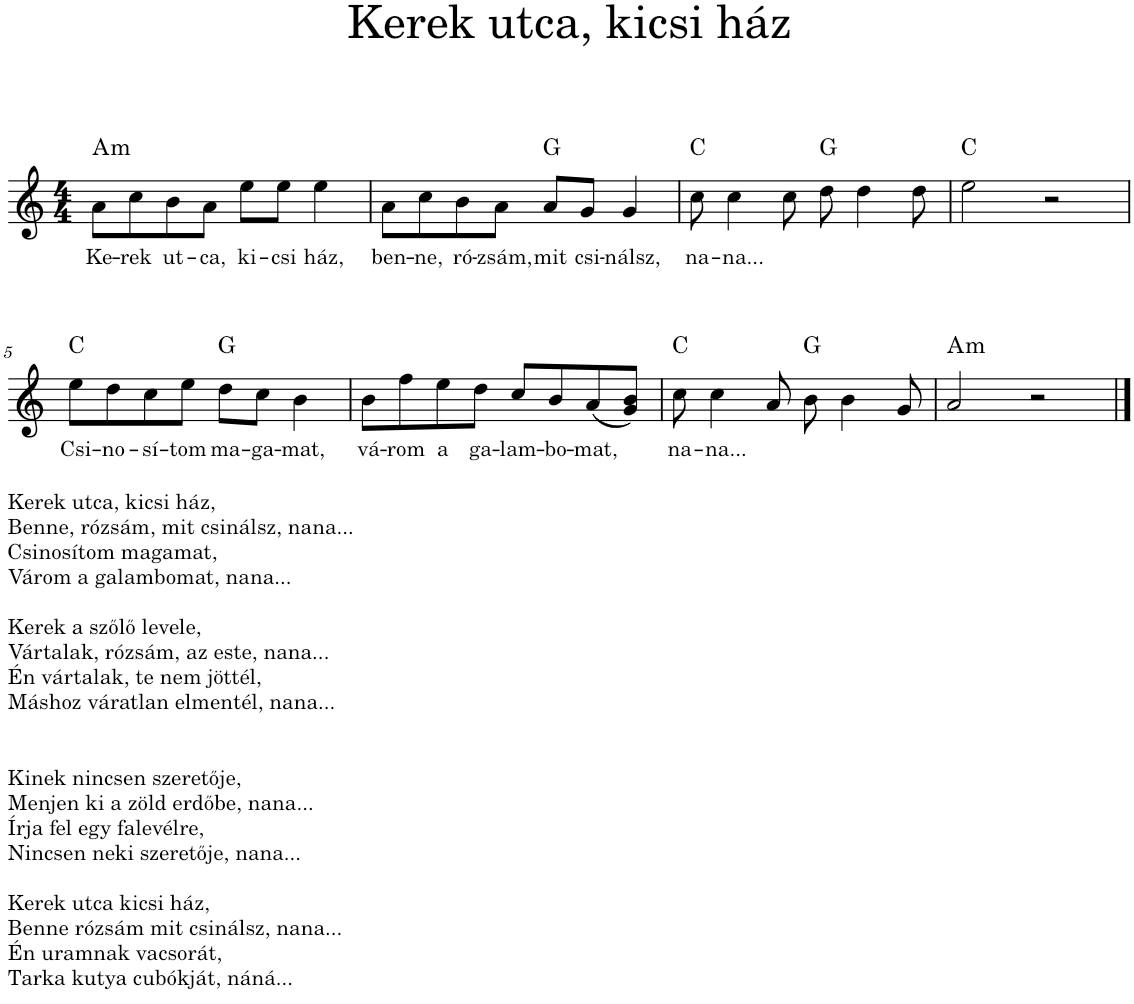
**kern	**text	**harte
*part1	*part1	*part1
*staff1	*staff1	*
*I"Piano	*	*
*I'Pno.	*	*
*clefG2	*	*
*k[]	*	*
*M4/4	*	*
=1	=1	=1
!	!LO:LY:b	!LO:H:kt=m
8a\L	Ke-	A:min
!	!LO:LY:b	!
8cc\	-rek	.
!	!LO:LY:b	!
8b\	ut-	.
!	!LO:LY:b	!
8a\J	-ca,	.
!	!LO:LY:b	!
8ee\L	ki-	.
!	!LO:LY:b	!
8ee\J	-csi	.
!	!LO:LY:b	!
4ee\	ház,	.
=2	=2	=2
!	!LO:LY:b	!
8a\L	ben-	.
!	!LO:LY:b	!
8cc\	-ne,	.
!	!LO:LY:b	!
8b\	ró-	.
!	!LO:LY:b	!
8a\J	-zsám,	.
!	!LO:LY:b	!
8a/L	mit	G:maj
!	!LO:LY:b	!
8g/J	csi-	.
!	!LO:LY:b	!
4g/	-nálsz,	.
=3	=3	=3
!	!LO:LY:b	!
8cc\	na-	C:maj
!	!LO:LY:b	!
4cc\	-na...	.
8cc\	.	.
8dd\	.	G:maj
4dd\	.	.
8dd\	.	.
=4	=4	=4
2ee\	.	C:maj
2r	.	.
!!LO:LB:g=z
=5	=5	=5
!LO:TX:b:t=Kerek utca, kicsi ház,	!	!
!LO:TX:b:t=Benne, rózsám, mit csinálsz, nana...	!	!
!LO:TX:b:t=Csinosítom magamat,	!	!
!LO:TX:b:t=Várom a galambomat, nana...	!	!
!LO:TX:b:t=Kerek a szőlő levele,	!	!
!LO:TX:b:t=Vártalak, rózsám, az este, nana...	!	!
!LO:TX:b:t=Én vártalak, te nem jöttél,	!	!
!LO:TX:b:t=Máshoz váratlan elmentél, nana...	!	!
!LO:TX:b:t=Kinek nincsen szeretője,	!	!
!LO:TX:b:t=Menjen ki a zöld erdőbe, nana...	!	!
!LO:TX:b:t=Írja fel egy falevélre,	!	!
!LO:TX:b:t=Nincsen neki szeretője, nana...	!	!
!LO:TX:b:t=Kerek utca kicsi ház,	!	!
!LO:TX:b:t=Benne rózsám mit csinálsz, nana...	!	!
!LO:TX:b:t=Én uramnak vacsorát,	!	!
!LO:TX:b:t=Tarka kutya cubókját, náná...	!	!
!	!LO:LY:b	!
8ee\L	Csi-	C:maj
!	!LO:LY:b	!
8dd\	-no-	.
!	!LO:LY:b	!
8cc\	-sí-	.
!	!LO:LY:b	!
8ee\J	-tom	.
!	!LO:LY:b	!
8dd\L	ma-	G:maj
!	!LO:LY:b	!
8cc\J	-ga-	.
!	!LO:LY:b	!
4b\	-mat,	.
=6	=6	=6
!	!LO:LY:b	!
8b\L	vá-	.
!	!LO:LY:b	!
8ff\	-rom	.
!	!LO:LY:b	!
8ee\	a	.
!	!LO:LY:b	!
8dd\J	ga-	.
!	!LO:LY:b	!
8cc/L	-lam-	.
!	!LO:LY:b	!
8b/	-bo-	.
!	!LO:LY:b	!
(8a/	-mat,	.
8g/ 8b/J)	.	.
=7	=7	=7
!	!LO:LY:b	!
8cc\	na-	C:maj
!	!LO:LY:b	!
4cc\	-na...	.
8a/	.	.
8b\	.	G:maj
4b\	.	.
8g/	.	.
=8	=8	=8
!	!	!LO:H:kt=m
2a/	.	A:min
2r	.	.
==	==	==
*-	*-	*-
